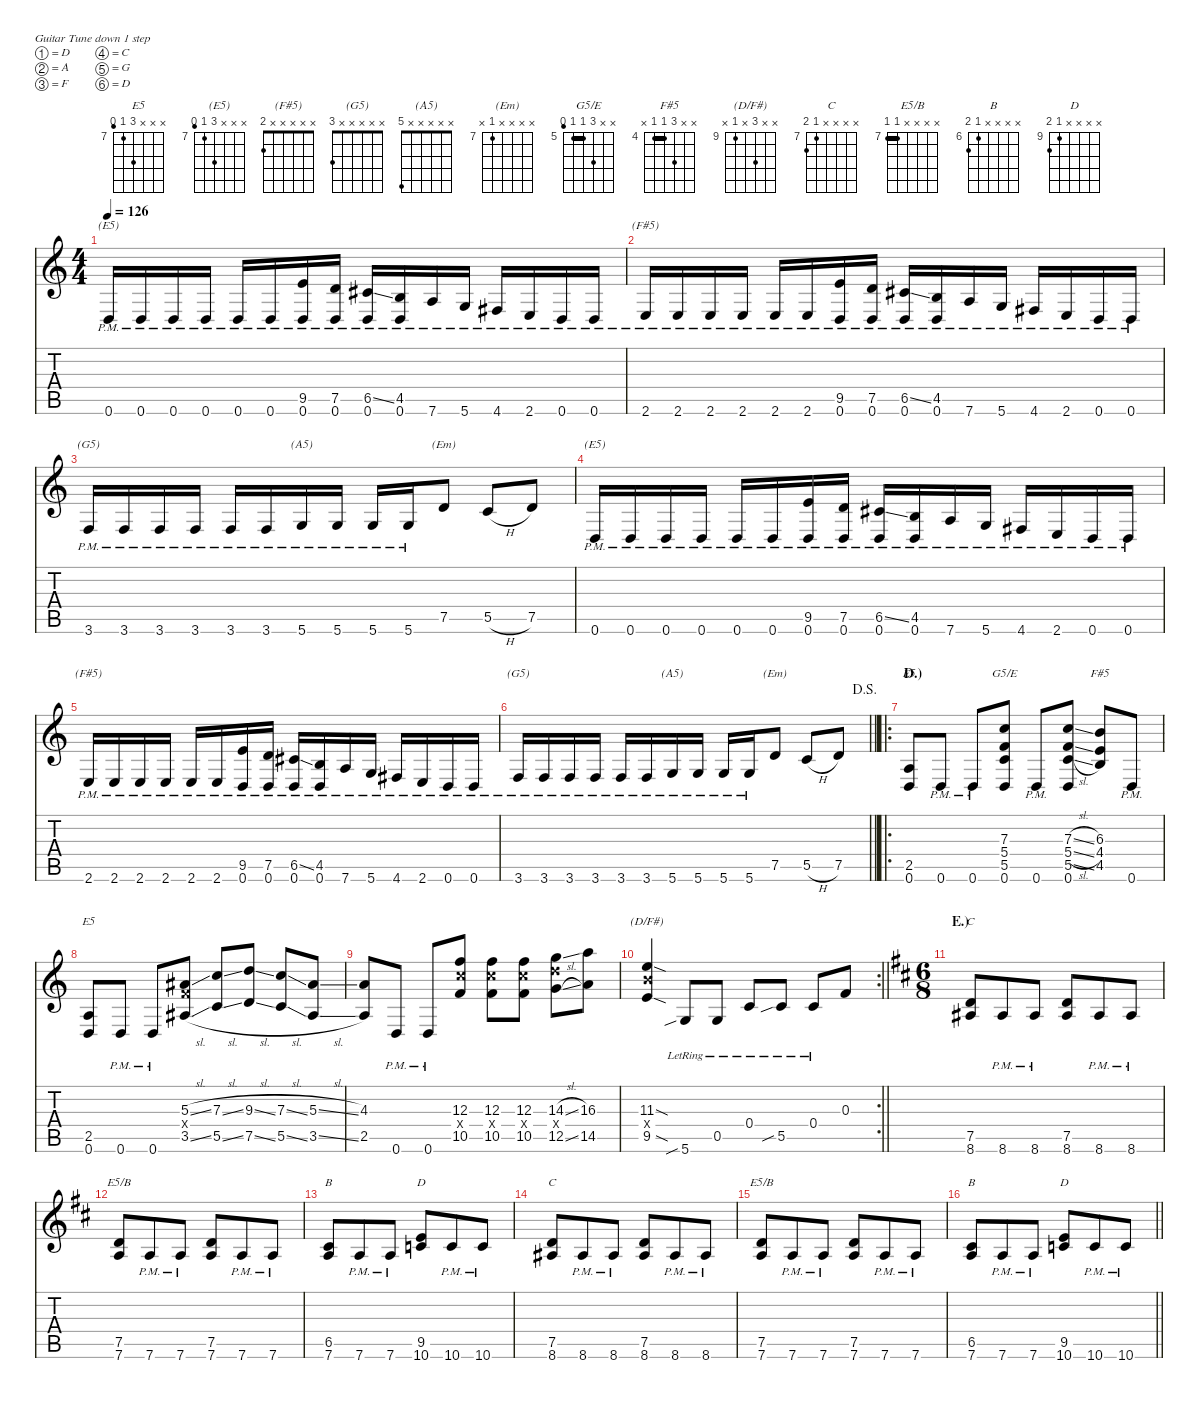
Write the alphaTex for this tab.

\defaultSystemsLayout 4
\hideDynamics
\bracketExtendMode nobrackets
\singleTrackTrackNamePolicy hidden
\multiTrackTrackNamePolicy hidden
\firstSystemTrackNameMode fullname
\firstSystemTrackNameOrientation horizontal
\otherSystemsTrackNameOrientation horizontal
\track ("Gtr. 1 (elec. w/dist.)" "od.guit.") {instrument overdrivenguitar}
\staff {score tabs}
\tuning (D4 A3 F3 C3 G2 D2)
\chord ("E5" x x x 9 7 6) {firstfret 7}
\chord ("(E5)" x x x 9 7 6) {firstfret 7}
\chord ("(F#5)" x x x x x 2)
\chord ("(G5)" x x x x x 3)
\chord ("(A5)" x x x x x 5)
\chord ("(Em)" x x x x 7 x) {firstfret 7}
\chord ("G5/E" x x 7 5 5 4) {firstfret 5 barre 5}
\chord ("F#5" x x 6 4 4 x) {firstfret 4 barre 4}
\chord ("(D/F#)" x x 11 x 9 x) {firstfret 9}
\chord ("C" x x x x 7 8) {firstfret 7}
\chord ("E5/B" x x x x 7 7) {firstfret 7 barre 7}
\chord ("B" x x x x 6 7) {firstfret 6}
\chord ("D" x x x x 9 10) {firstfret 9}
\ts (4 4)
\tempo 126
\clef g2
\ks c
0.6{pm}.16{ch "(E5)" dy f beam Up} 0.6{pm}.16{beam Up} 0.6{pm}.16{beam Up} 0.6{pm}.16{beam Up} 0.6{pm}.16{beam Up} 0.6{pm}.16{beam Up} (9.5{pm} 0.6{pm}).16{beam Up} (7.5{pm} 0.6{pm}).16{beam Up} (6.5{ss pm acc #} 0.6{pm}).16{beam Up} (4.5{pm} 0.6{pm}).16{beam Up} 7.6{pm}.16{beam Up} 5.6{pm}.16{beam Up} 4.6{pm acc #}.16{beam Up} 2.6{pm}.16{beam Up} 0.6{pm}.16{beam Up} 0.6{pm}.16{beam Up} |
2.6{pm}.16{ch "(F#5)" beam Up} 2.6{pm}.16{beam Up} 2.6{pm}.16{beam Up} 2.6{pm}.16{beam Up} 2.6{pm}.16{beam Up} 2.6{pm}.16{beam Up} (9.5{pm} 0.6{pm}).16{beam Up} (7.5{pm} 0.6{pm}).16{beam Up} (6.5{ss pm acc #} 0.6{pm}).16{beam Up} (4.5{pm} 0.6{pm}).16{beam Up} 7.6{pm}.16{beam Up} 5.6{pm}.16{beam Up} 4.6{pm acc #}.16{beam Up} 2.6{pm}.16{beam Up} 0.6{pm}.16{beam Up} 0.6{pm}.16{beam Up} |
3.6{pm}.16{ch "(G5)" beam Up} 3.6{pm}.16{beam Up} 3.6{pm}.16{beam Up} 3.6{pm}.16{beam Up} 3.6{pm}.16{beam Up} 3.6{pm}.16{beam Up} 5.6{pm}.16{ch "(A5)" beam Up} 5.6{pm}.16{beam Up} 5.6{pm}.16{beam Up} 5.6{pm}.16{beam Up} 7.5.8{ch "(Em)" beam Up} 5.5{h}.8{beam Up} 7.5.8{beam Up} |
0.6{pm}.16{ch "(E5)" beam Up} 0.6{pm}.16{beam Up} 0.6{pm}.16{beam Up} 0.6{pm}.16{beam Up} 0.6{pm}.16{beam Up} 0.6{pm}.16{beam Up} (9.5{pm} 0.6{pm}).16{beam Up} (7.5{pm} 0.6{pm}).16{beam Up} (6.5{ss pm acc #} 0.6{pm}).16{beam Up} (4.5{pm} 0.6{pm}).16{beam Up} 7.6{pm}.16{beam Up} 5.6{pm}.16{beam Up} 4.6{pm acc #}.16{beam Up} 2.6{pm}.16{beam Up} 0.6{pm}.16{beam Up} 0.6{pm}.16{beam Up} |
2.6{pm}.16{ch "(F#5)" beam Up} 2.6{pm}.16{beam Up} 2.6{pm}.16{beam Up} 2.6{pm}.16{beam Up} 2.6{pm}.16{beam Up} 2.6{pm}.16{beam Up} (9.5{pm} 0.6{pm}).16{beam Up} (7.5{pm} 0.6{pm}).16{beam Up} (6.5{ss pm acc #} 0.6{pm}).16{beam Up} (4.5{pm} 0.6{pm}).16{beam Up} 7.6{pm}.16{beam Up} 5.6{pm}.16{beam Up} 4.6{pm acc #}.16{beam Up} 2.6{pm}.16{beam Up} 0.6{pm}.16{beam Up} 0.6{pm}.16{beam Up} |
\jump dalsegno
\barLineRight lightlight
3.6{pm}.16{ch "(G5)" beam Up} 3.6{pm}.16{beam Up} 3.6{pm}.16{beam Up} 3.6{pm}.16{beam Up} 3.6{pm}.16{beam Up} 3.6{pm}.16{beam Up} 5.6{pm}.16{ch "(A5)" beam Up} 5.6{pm}.16{beam Up} 5.6{pm}.16{beam Up} 5.6{pm}.16{beam Up} 7.5.8{ch "(Em)" beam Up} 5.5{h}.8{beam Up} 7.5.8{beam Up} |
\ro
\section ("" "D.) ")
(2.5 0.6).8{ch "E5" beam Up} 0.6{pm}.8{beam Up} 0.6{pm}.8{beam Up} (7.3 5.4 5.5 0.6).8{ch "G5/E" beam Up} 0.6{pm}.8{beam Up} (7.3{sl} 5.4{sl} 5.5{sl} 0.6).8{beam Up} (6.3 4.4 4.5).8{ch "F#5" beam Up} 0.6{pm}.8{beam Up} |
(2.5 0.6).8{ch "E5" beam Up} 0.6{pm}.8{beam Up} 0.6{pm}.8{beam Up} (5.3{sl acc #} 5.4{x} 3.5{sl acc #}).8{beam Up} (7.3{sl} 5.5{sl}).8{beam Up} (9.3{sl} 7.5{sl}).8{beam Up} (7.3{sl} 5.5{sl}).8{beam Up} (5.3{sl acc #} 3.5{sl acc #}).8{beam Up} |
(4.3 2.5).8{beam Up} 0.6{pm}.8{beam Up} 0.6{pm}.8{beam Up} (12.3 12.4{x} 10.5).8{beam Up} (12.3 12.4{x} 10.5).8{beam Down} (12.3 12.4{x} 10.5).8{beam Down} (14.3{sl} 14.4{x} 12.5{sl}).8{beam Down} (16.3 14.5).8{beam Down} |
\rc 2
\barLineRight lightlight
(11.3{sod} 11.4{x} 9.5{sod}).4{ch "(D/F#)" beam Up} 5.6{sib lr}.8{beam Up} 0.5{lr}.8{beam Up} 0.4{lr}.8{beam Up} 5.5{sib lr}.8{beam Up} 0.4{lr}.8{beam Up} 0.3.8{beam Up} |
\ts (6 8)
\beaming (8 3 3)
\section ("" "E.) ")
\ks d
(7.5{acc forcenatural} 8.6{acc #}).8{ch "C" beam Up} 8.6{pm acc #}.8{beam Up} 8.6{pm acc #}.8{beam Up} (7.5{acc forcenatural} 8.6{acc #}).8{beam Up} 8.6{pm acc #}.8{beam Up} 8.6{pm acc #}.8{beam Up} |
(7.5{acc forcenatural} 7.6{acc forcenatural}).8{ch "E5/B" beam Up} 7.6{pm acc forcenatural}.8{beam Up} 7.6{pm acc forcenatural}.8{beam Up} (7.5{acc forcenatural} 7.6{acc forcenatural}).8{beam Up} 7.6{pm acc forcenatural}.8{beam Up} 7.6{pm acc forcenatural}.8{beam Up} |
(6.5{acc #} 7.6{acc forcenatural}).8{ch "B" beam Up} 7.6{pm acc forcenatural}.8{beam Up} 7.6{pm acc forcenatural}.8{beam Up} (9.5{acc forcenatural} 10.6{acc forcenatural}).8{ch "D" beam Up} 10.6{pm acc forcenatural}.8{beam Up} 10.6{pm acc forcenatural}.8{beam Up} |
(7.5{acc forcenatural} 8.6{acc #}).8{ch "C" beam Up} 8.6{pm acc #}.8{beam Up} 8.6{pm acc #}.8{beam Up} (7.5{acc forcenatural} 8.6{acc #}).8{beam Up} 8.6{pm acc #}.8{beam Up} 8.6{pm acc #}.8{beam Up} |
(7.5{acc forcenatural} 7.6{acc forcenatural}).8{ch "E5/B" beam Up} 7.6{pm acc forcenatural}.8{beam Up} 7.6{pm acc forcenatural}.8{beam Up} (7.5{acc forcenatural} 7.6{acc forcenatural}).8{beam Up} 7.6{pm acc forcenatural}.8{beam Up} 7.6{pm acc forcenatural}.8{beam Up} |
\barLineRight lightlight
(6.5{acc #} 7.6{acc forcenatural}).8{ch "B" beam Up} 7.6{pm acc forcenatural}.8{beam Up} 7.6{pm acc forcenatural}.8{beam Up} (9.5{acc forcenatural} 10.6{acc forcenatural}).8{ch "D" beam Up} 10.6{pm acc forcenatural}.8{beam Up} 10.6{pm acc forcenatural}.8{beam Up}
